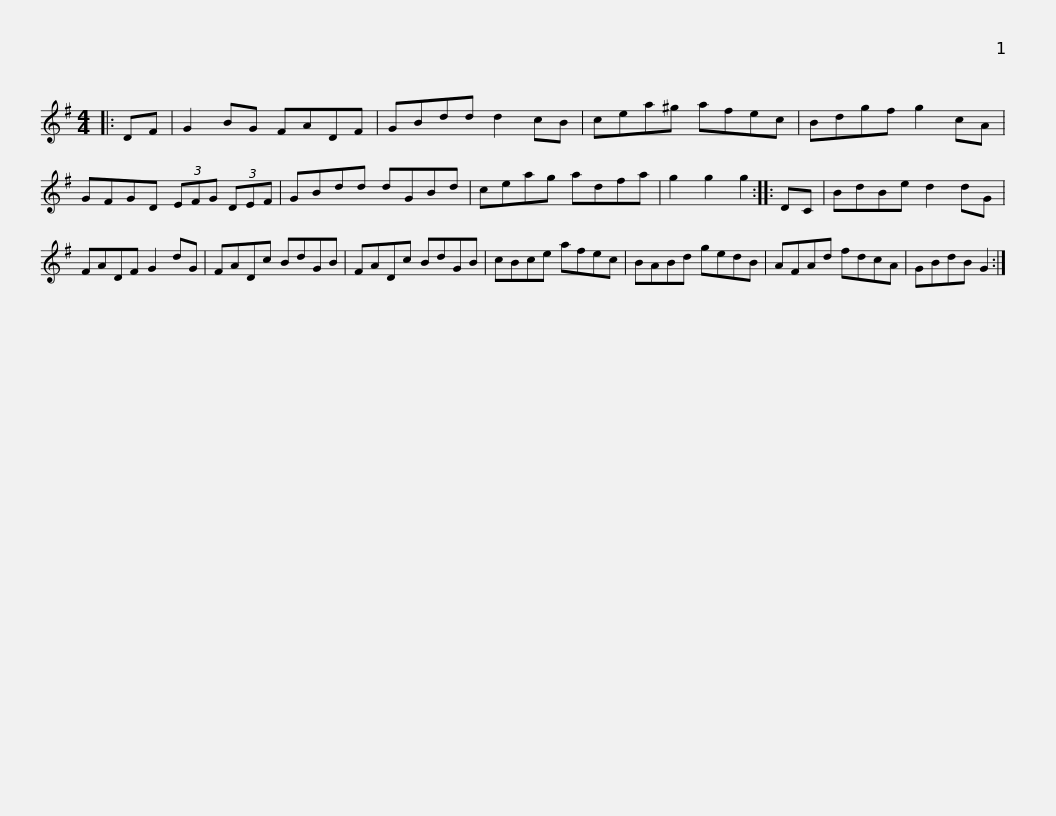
X:1
L:1/8
M:4/4
I:linebreak $
K:G
V:1 treble
V:1
|: DF | G2 BG FADF | GBdd d2 cB | cea^g afec | Bdgf g2 cA | %5
 GFGD (3EFG (3DEF |$ GBdd dGBd | ceag adfa | g2 g2 g2 :: DC | %10
 BdBe d2 dG | FADF G2 dG | FADc BdGB |$ FADc BdGB | cBce afec | %15
 BABd gedB | AFAd fdcA | GBdB G2 :| %18
